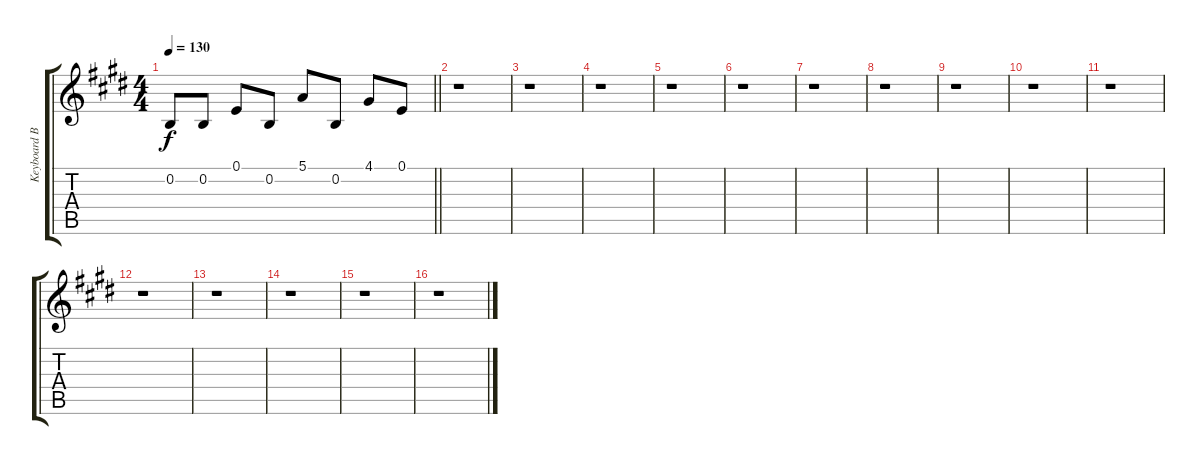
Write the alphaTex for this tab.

\track ("Keyboard Bells - David Bryan" "Keyboard B") {instrument vibraphone}
\staff {score tabs}
\tuning (E4 B3 G3 D3 A2 E2) {hide}
\ts (4 4)
\tempo 130
\clef g2
\barLineRight lightlight
\ks c#minor
0.2.8{dy f} 0.2.8 0.1.8 0.2.8 5.1.8 0.2.8 4.1.8 0.1.8 |
\ks e
r.1 |
\ks c#minor
r.1 |
r.1 |
r.1 |
\ks e
r.1 |
\ks c#minor
r.1 |
r.1 |
r.1 |
\ks e
r.1 |
\ks c#minor
r.1 |
r.1 |
r.1 |
\ks e
r.1 |
\ks c#minor
r.1 |
r.1
